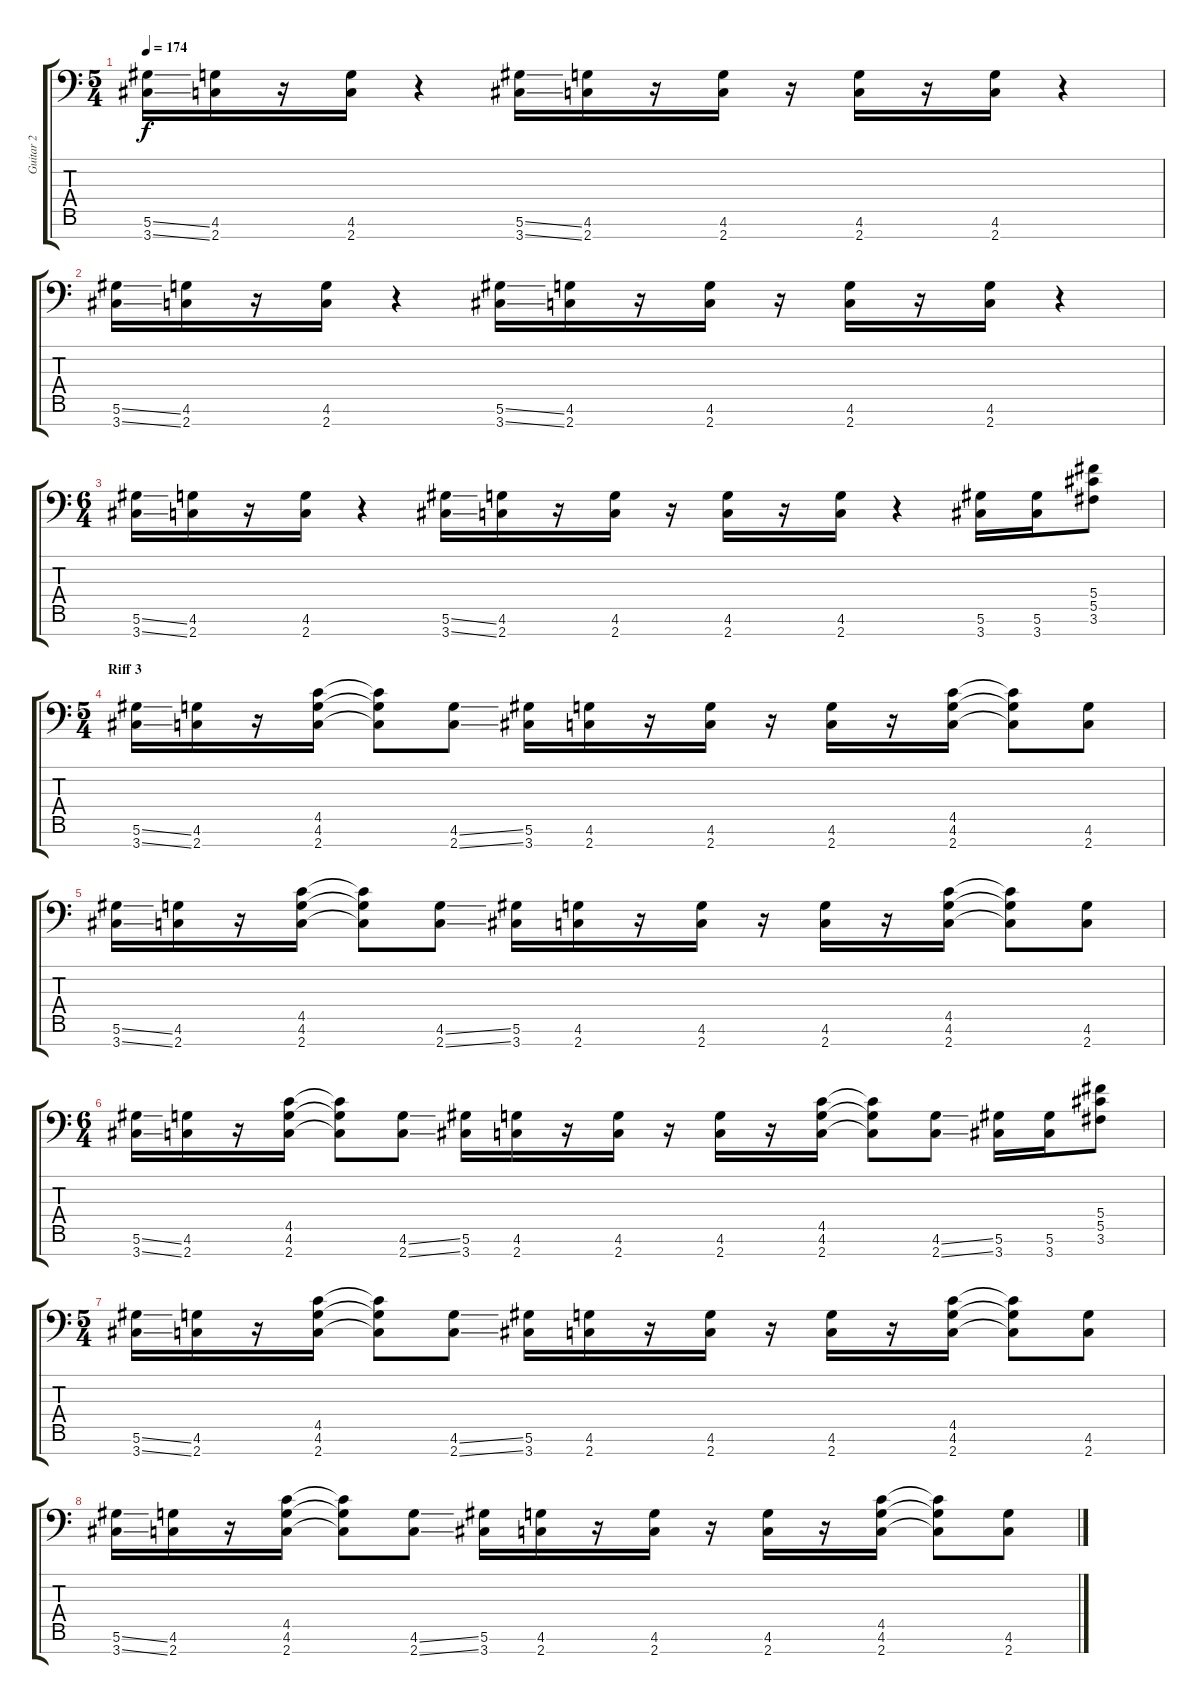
\track ("Guitar 2" "Guitar 2") {instrument distortionguitar}
\staff {score tabs}
\tuning (Eb4 Bb3 Gb3 Db3 Ab2 Eb2 Bb1) {hide}
\ts (5 4)
\tempo 174
\clef f4
\ks c
(5.6{ss} 3.7{ss}).16{dy f} (4.6 2.7).16 r.16 (4.6 2.7).16 r.4 (5.6{ss} 3.7{ss}).16 (4.6 2.7).16 r.16 (4.6 2.7).16 r.16 (4.6 2.7).16 r.16 (4.6 2.7).16 r.4 |
(5.6{ss} 3.7{ss}).16 (4.6 2.7).16 r.16 (4.6 2.7).16 r.4 (5.6{ss} 3.7{ss}).16 (4.6 2.7).16 r.16 (4.6 2.7).16 r.16 (4.6 2.7).16 r.16 (4.6 2.7).16 r.4 |
\ts (6 4)
(5.6{ss} 3.7{ss}).16 (4.6 2.7).16 r.16 (4.6 2.7).16 r.4 (5.6{ss} 3.7{ss}).16 (4.6 2.7).16 r.16 (4.6 2.7).16 r.16 (4.6 2.7).16 r.16 (4.6 2.7).16 r.4 (5.6 3.7).16 (5.6 3.7).16 (5.4 5.5 3.6).8 |
\ts (5 4)
\section ("" "Riff 3")
(5.6{ss} 3.7{ss}).16 (4.6 2.7).16 r.16 (4.5 4.6 2.7).16 (4.5{t} 4.6{t} 2.7{t}).8 (4.6{ss} 2.7{ss}).8 (5.6 3.7).16 (4.6 2.7).16 r.16 (4.6 2.7).16 r.16 (4.6 2.7).16 r.16 (4.5 4.6 2.7).16 (4.5{t} 4.6{t} 2.7{t}).8 (4.6 2.7).8 |
(5.6{ss} 3.7{ss}).16 (4.6 2.7).16 r.16 (4.5 4.6 2.7).16 (4.5{t} 4.6{t} 2.7{t}).8 (4.6{ss} 2.7{ss}).8 (5.6 3.7).16 (4.6 2.7).16 r.16 (4.6 2.7).16 r.16 (4.6 2.7).16 r.16 (4.5 4.6 2.7).16 (4.5{t} 4.6{t} 2.7{t}).8 (4.6 2.7).8 |
\ts (6 4)
(5.6{ss} 3.7{ss}).16 (4.6 2.7).16 r.16 (4.5 4.6 2.7).16 (4.5{t} 4.6{t} 2.7{t}).8 (4.6{ss} 2.7{ss}).8 (5.6 3.7).16 (4.6 2.7).16 r.16 (4.6 2.7).16 r.16 (4.6 2.7).16 r.16 (4.5 4.6 2.7).16 (4.5{t} 4.6{t} 2.7{t}).8 (4.6{ss} 2.7{ss}).8 (5.6 3.7).16 (5.6 3.7).16 (5.4 5.5 3.6).8 |
\ts (5 4)
(5.6{ss} 3.7{ss}).16 (4.6 2.7).16 r.16 (4.5 4.6 2.7).16 (4.5{t} 4.6{t} 2.7{t}).8 (4.6{ss} 2.7{ss}).8 (5.6 3.7).16 (4.6 2.7).16 r.16 (4.6 2.7).16 r.16 (4.6 2.7).16 r.16 (4.5 4.6 2.7).16 (4.5{t} 4.6{t} 2.7{t}).8 (4.6 2.7).8 |
(5.6{ss} 3.7{ss}).16 (4.6 2.7).16 r.16 (4.5 4.6 2.7).16 (4.5{t} 4.6{t} 2.7{t}).8 (4.6{ss} 2.7{ss}).8 (5.6 3.7).16 (4.6 2.7).16 r.16 (4.6 2.7).16 r.16 (4.6 2.7).16 r.16 (4.5 4.6 2.7).16 (4.5{t} 4.6{t} 2.7{t}).8 (4.6 2.7).8
